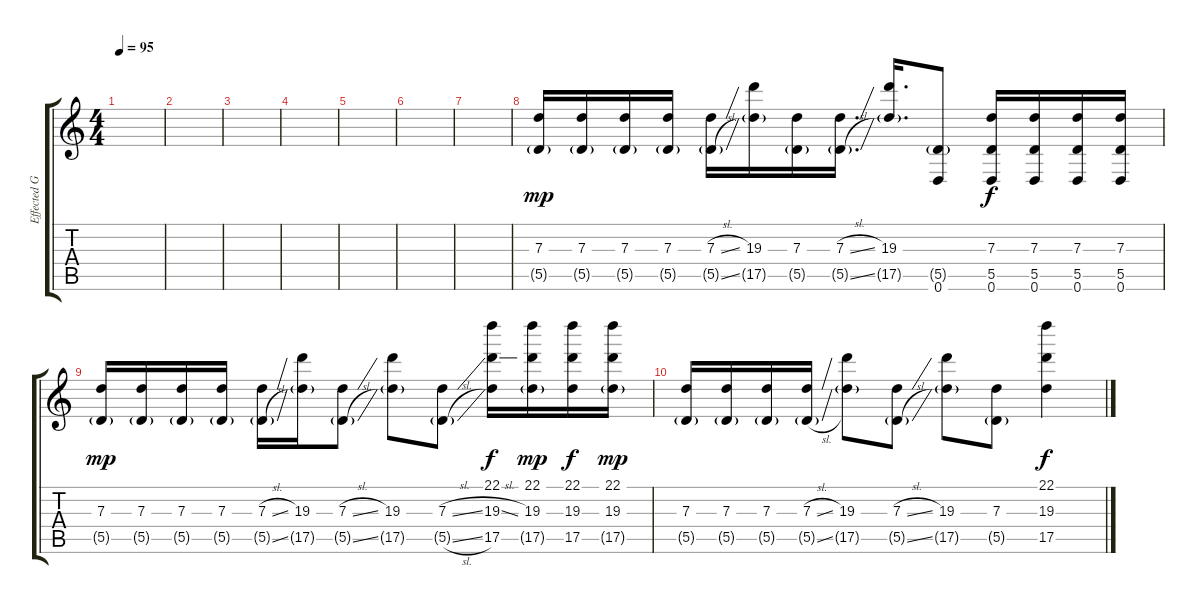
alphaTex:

\track ("Effected Guitar 2 L+R" "Effected G") {instrument overdrivenguitar}
\staff {score tabs}
\tuning (E4 B3 G3 D3 A2 D2) {hide}
\ts (4 4)
\tempo 95
\clef g2
\ks c
|
|
|
|
|
|
|
(7.3 5.5{g}).16{dy mp} (7.3 5.5{g}).16 (7.3 5.5{g}).16 (7.3 5.5{g}).16 (7.3{sl} 5.5{sl g}).16 (19.3 17.5{g}).16 (7.3 5.5{g}).16 (7.3{sl} 5.5{sl g}).16{d} (19.3 17.5{g}).16{d} (5.5{g} 0.6).8 (7.3 5.5 0.6).16{dy f} (7.3 5.5 0.6).16 (7.3 5.5 0.6).16 (7.3 5.5 0.6).16 |
(7.3 5.5{g}).16{dy mp} (7.3 5.5{g}).16 (7.3 5.5{g}).16 (7.3 5.5{g}).16 (7.3{sl} 5.5{sl g}).16 (19.3 17.5{g}).16 (7.3{sl} 5.5{sl g}).8 (19.3 17.5{g}).8 (7.3{sl} 5.5{sl g}).8 (22.1 19.3{sl} 17.5).16{dy f} (22.1 19.3 17.5{g}).16{dy mp} (22.1 19.3 17.5).16{dy f} (22.1 19.3 17.5{g}).16{dy mp} |
(7.3 5.5{g}).16 (7.3 5.5{g}).16 (7.3 5.5{g}).16 (7.3{sl} 5.5{sl g}).16 (19.3 17.5{g}).8 (7.3{sl} 5.5{sl g}).8 (19.3 17.5{g}).8 (7.3 5.5{g}).8 (22.1 19.3 17.5).4{dy f}
